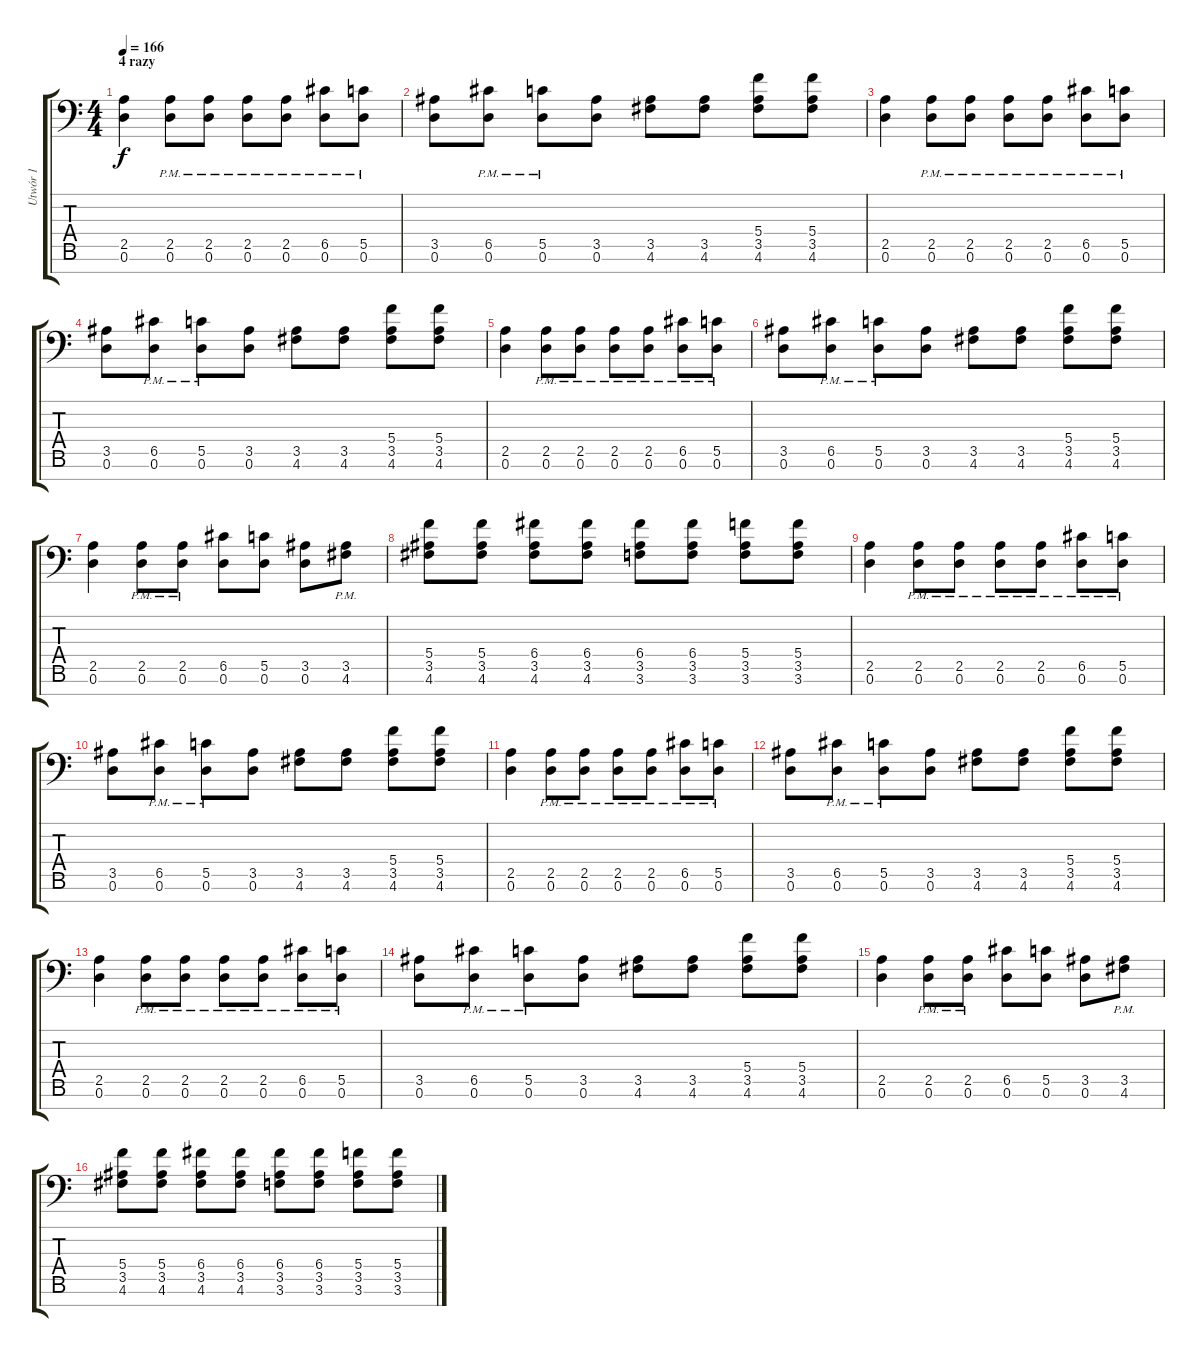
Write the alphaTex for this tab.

\track ("Utwór 1" "Utwór 1") {instrument distortionguitar}
\staff {score tabs}
\tuning (D4 A3 F3 C3 G2 D2 A1) {hide}
\ts (4 4)
\section ("" "4 razy")
\tempo 166
\clef f4
\ks c
(2.5 0.6).4{dy f} (2.5{pm} 0.6{pm}).8 (2.5{pm} 0.6{pm}).8 (2.5{pm} 0.6{pm}).8 (2.5{pm} 0.6{pm}).8 (6.5{pm} 0.6{pm}).8 (5.5{pm} 0.6{pm}).8 |
(3.5 0.6).8 (6.5{pm} 0.6{pm}).8 (5.5{pm} 0.6{pm}).8 (3.5 0.6).8 (3.5 4.6).8 (3.5 4.6).8 (5.4 3.5 4.6).8 (5.4 3.5 4.6).8 |
(2.5 0.6).4 (2.5{pm} 0.6{pm}).8 (2.5{pm} 0.6{pm}).8 (2.5{pm} 0.6{pm}).8 (2.5{pm} 0.6{pm}).8 (6.5{pm} 0.6{pm}).8 (5.5{pm} 0.6{pm}).8 |
(3.5 0.6).8 (6.5{pm} 0.6{pm}).8 (5.5{pm} 0.6{pm}).8 (3.5 0.6).8 (3.5 4.6).8 (3.5 4.6).8 (5.4 3.5 4.6).8 (5.4 3.5 4.6).8 |
(2.5 0.6).4 (2.5{pm} 0.6{pm}).8 (2.5{pm} 0.6{pm}).8 (2.5{pm} 0.6{pm}).8 (2.5{pm} 0.6{pm}).8 (6.5{pm} 0.6{pm}).8 (5.5{pm} 0.6{pm}).8 |
(3.5 0.6).8 (6.5{pm} 0.6{pm}).8 (5.5{pm} 0.6{pm}).8 (3.5 0.6).8 (3.5 4.6).8 (3.5 4.6).8 (5.4 3.5 4.6).8 (5.4 3.5 4.6).8 |
(2.5 0.6).4 (2.5{pm} 0.6{pm}).8 (2.5{pm} 0.6{pm}).8 (6.5 0.6).8 (5.5 0.6).8 (3.5 0.6).8 (3.5{pm} 4.6{pm}).8 |
(5.4 3.5 4.6).8 (5.4 3.5 4.6).8 (6.4 3.5 4.6).8 (6.4 3.5 4.6).8 (6.4 3.5 3.6).8 (6.4 3.5 3.6).8 (5.4 3.5 3.6).8 (5.4 3.5 3.6).8 |
(2.5 0.6).4 (2.5{pm} 0.6{pm}).8 (2.5{pm} 0.6{pm}).8 (2.5{pm} 0.6{pm}).8 (2.5{pm} 0.6{pm}).8 (6.5{pm} 0.6{pm}).8 (5.5{pm} 0.6{pm}).8 |
(3.5 0.6).8 (6.5{pm} 0.6{pm}).8 (5.5{pm} 0.6{pm}).8 (3.5 0.6).8 (3.5 4.6).8 (3.5 4.6).8 (5.4 3.5 4.6).8 (5.4 3.5 4.6).8 |
(2.5 0.6).4 (2.5{pm} 0.6{pm}).8 (2.5{pm} 0.6{pm}).8 (2.5{pm} 0.6{pm}).8 (2.5{pm} 0.6{pm}).8 (6.5{pm} 0.6{pm}).8 (5.5{pm} 0.6{pm}).8 |
(3.5 0.6).8 (6.5{pm} 0.6{pm}).8 (5.5{pm} 0.6{pm}).8 (3.5 0.6).8 (3.5 4.6).8 (3.5 4.6).8 (5.4 3.5 4.6).8 (5.4 3.5 4.6).8 |
(2.5 0.6).4 (2.5{pm} 0.6{pm}).8 (2.5{pm} 0.6{pm}).8 (2.5{pm} 0.6{pm}).8 (2.5{pm} 0.6{pm}).8 (6.5{pm} 0.6{pm}).8 (5.5{pm} 0.6{pm}).8 |
(3.5 0.6).8 (6.5{pm} 0.6{pm}).8 (5.5{pm} 0.6{pm}).8 (3.5 0.6).8 (3.5 4.6).8 (3.5 4.6).8 (5.4 3.5 4.6).8 (5.4 3.5 4.6).8 |
(2.5 0.6).4 (2.5{pm} 0.6{pm}).8 (2.5{pm} 0.6{pm}).8 (6.5 0.6).8 (5.5 0.6).8 (3.5 0.6).8 (3.5{pm} 4.6{pm}).8 |
(5.4 3.5 4.6).8 (5.4 3.5 4.6).8 (6.4 3.5 4.6).8 (6.4 3.5 4.6).8 (6.4 3.5 3.6).8 (6.4 3.5 3.6).8 (5.4 3.5 3.6).8 (5.4 3.5 3.6).8
